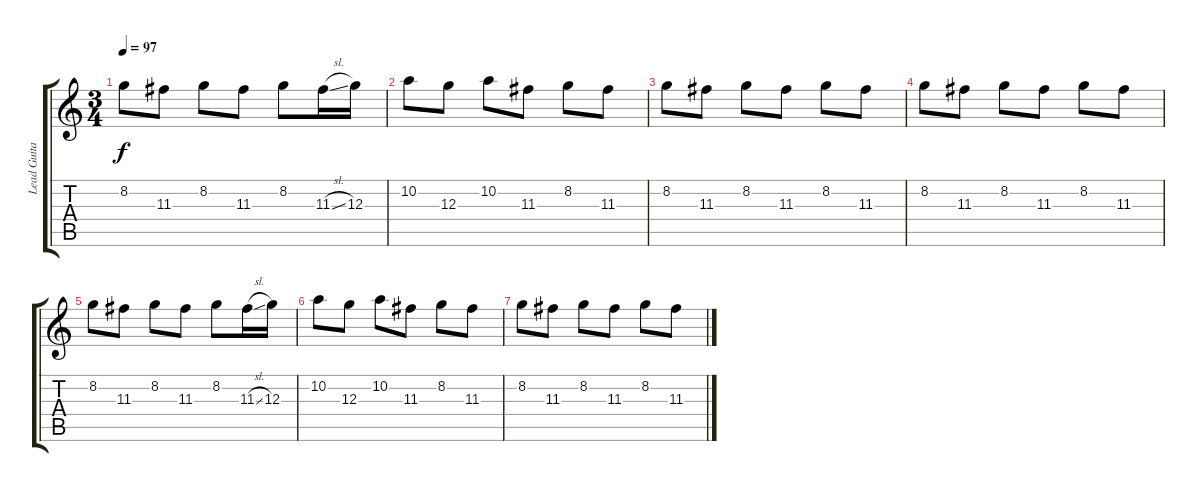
\track ("Lead Guitars" "Lead Guita") {instrument overdrivenguitar}
\staff {score tabs}
\tuning (E4 B3 G3 D3 A2 D2) {hide}
\ts (3 4)
\tempo 97
\clef g2
\ks c
8.2.8{dy f} 11.3.8 8.2.8 11.3.8 8.2.8 11.3{sl}.16 12.3.16 |
10.2.8 12.3.8 10.2.8 11.3.8 8.2.8 11.3.8 |
8.2.8 11.3.8 8.2.8 11.3.8 8.2.8 11.3.8 |
8.2.8 11.3.8 8.2.8 11.3.8 8.2.8 11.3.8 |
8.2.8 11.3.8 8.2.8 11.3.8 8.2.8 11.3{sl}.16 12.3.16 |
10.2.8 12.3.8 10.2.8 11.3.8 8.2.8 11.3.8 |
8.2.8 11.3.8 8.2.8 11.3.8 8.2.8 11.3.8
